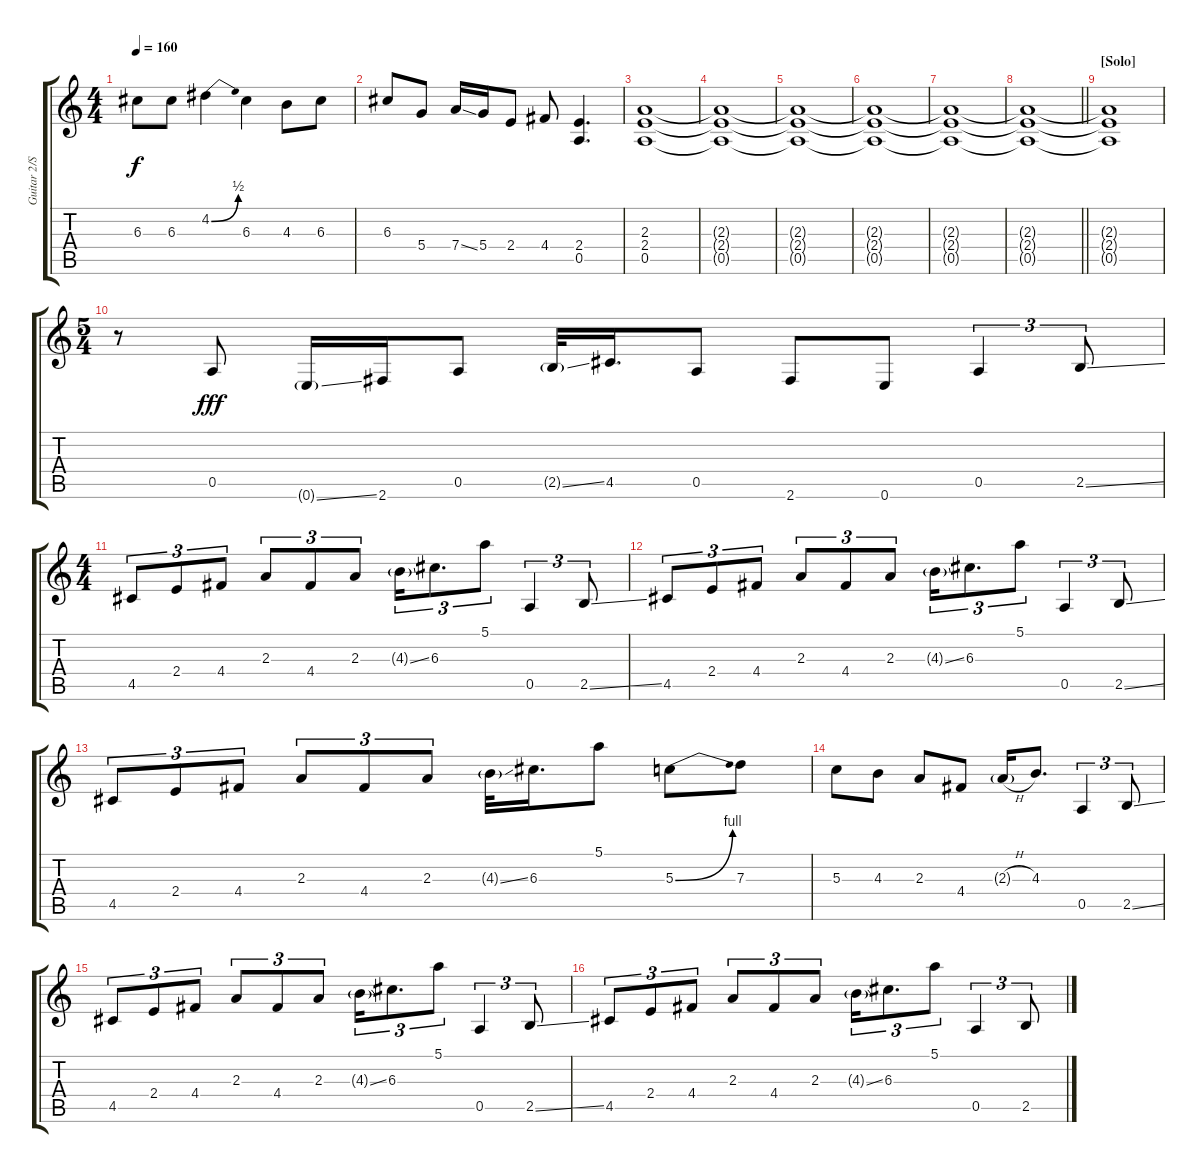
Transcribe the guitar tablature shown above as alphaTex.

\track ("Guitar 2/Solo" "Guitar 2/S") {instrument distortionguitar}
\staff {score tabs}
\tuning (E4 B3 G3 D3 A2 E2) {hide}
\ts (4 4)
\tempo 160
\clef g2
\ks c
6.3.8{dy f} 6.3.8 4.2{be (bend 0 0 60 2)}.4 6.3.4 4.3.8 6.3.8 |
6.3.8 5.4.8 7.4{ss}.16 5.4.16 2.4.8 4.4.8 (2.4 0.5).4{d} |
(2.3 2.4 0.5).1 |
(2.3{t} 2.4{t} 0.5{t}).1 |
(2.3{t} 2.4{t} 0.5{t}).1 |
(2.3{t} 2.4{t} 0.5{t}).1 |
(2.3{t} 2.4{t} 0.5{t}).1 |
\barLineRight lightlight
(2.3{t} 2.4{t} 0.5{t}).1 |
\section ("" "[Solo]")
(2.3{t} 2.4{t} 0.5{t}).1 |
\ts (5 4)
r.8{volume 14 instrument lead5charang} 0.5.8{dy fff} 0.6{ss g}.16 2.6.16 0.5.8 2.5{ss g}.32 4.5.16{d} 0.5.8 2.6.8 0.6.8 0.5.4{tu (3 2)} 2.5{ss}.8{tu (3 2)} |
\ts (4 4)
4.5.8{tu (3 2)} 2.4.8{tu (3 2)} 4.4.8{tu (3 2)} 2.3.8{tu (3 2)} 4.4.8{tu (3 2)} 2.3.8{tu (3 2)} 4.3{ss g}.16{tu (3 2)} 6.3.8{d tu (3 2)} 5.1.8{tu (3 2)} 0.5.4{tu (3 2)} 2.5{ss}.8{tu (3 2)} |
4.5.8{tu (3 2)} 2.4.8{tu (3 2)} 4.4.8{tu (3 2)} 2.3.8{tu (3 2)} 4.4.8{tu (3 2)} 2.3.8{tu (3 2)} 4.3{ss g}.16{tu (3 2)} 6.3.8{d tu (3 2)} 5.1.8{tu (3 2)} 0.5.4{tu (3 2)} 2.5{ss}.8{tu (3 2)} |
4.5.8{tu (3 2)} 2.4.8{tu (3 2)} 4.4.8{tu (3 2)} 2.3.8{tu (3 2)} 4.4.8{tu (3 2)} 2.3.8{tu (3 2)} 4.3{ss g}.32 6.3.16{d} 5.1.8 5.3{be (bend 0 0 60 4)}.8 7.3.8 |
5.3.8 4.3.8 2.3.8 4.4.8 2.3{h g}.16 4.3.8{d} 0.5.4{tu (3 2)} 2.5{ss}.8{tu (3 2)} |
4.5.8{tu (3 2)} 2.4.8{tu (3 2)} 4.4.8{tu (3 2)} 2.3.8{tu (3 2)} 4.4.8{tu (3 2)} 2.3.8{tu (3 2)} 4.3{ss g}.16{tu (3 2)} 6.3.8{d tu (3 2)} 5.1.8{tu (3 2)} 0.5.4{tu (3 2)} 2.5{ss}.8{tu (3 2)} |
4.5.8{tu (3 2)} 2.4.8{tu (3 2)} 4.4.8{tu (3 2)} 2.3.8{tu (3 2)} 4.4.8{tu (3 2)} 2.3.8{tu (3 2)} 4.3{ss g}.16{tu (3 2)} 6.3.8{d tu (3 2)} 5.1.8{tu (3 2)} 0.5.4{tu (3 2)} 2.5{ss}.8{tu (3 2)}
